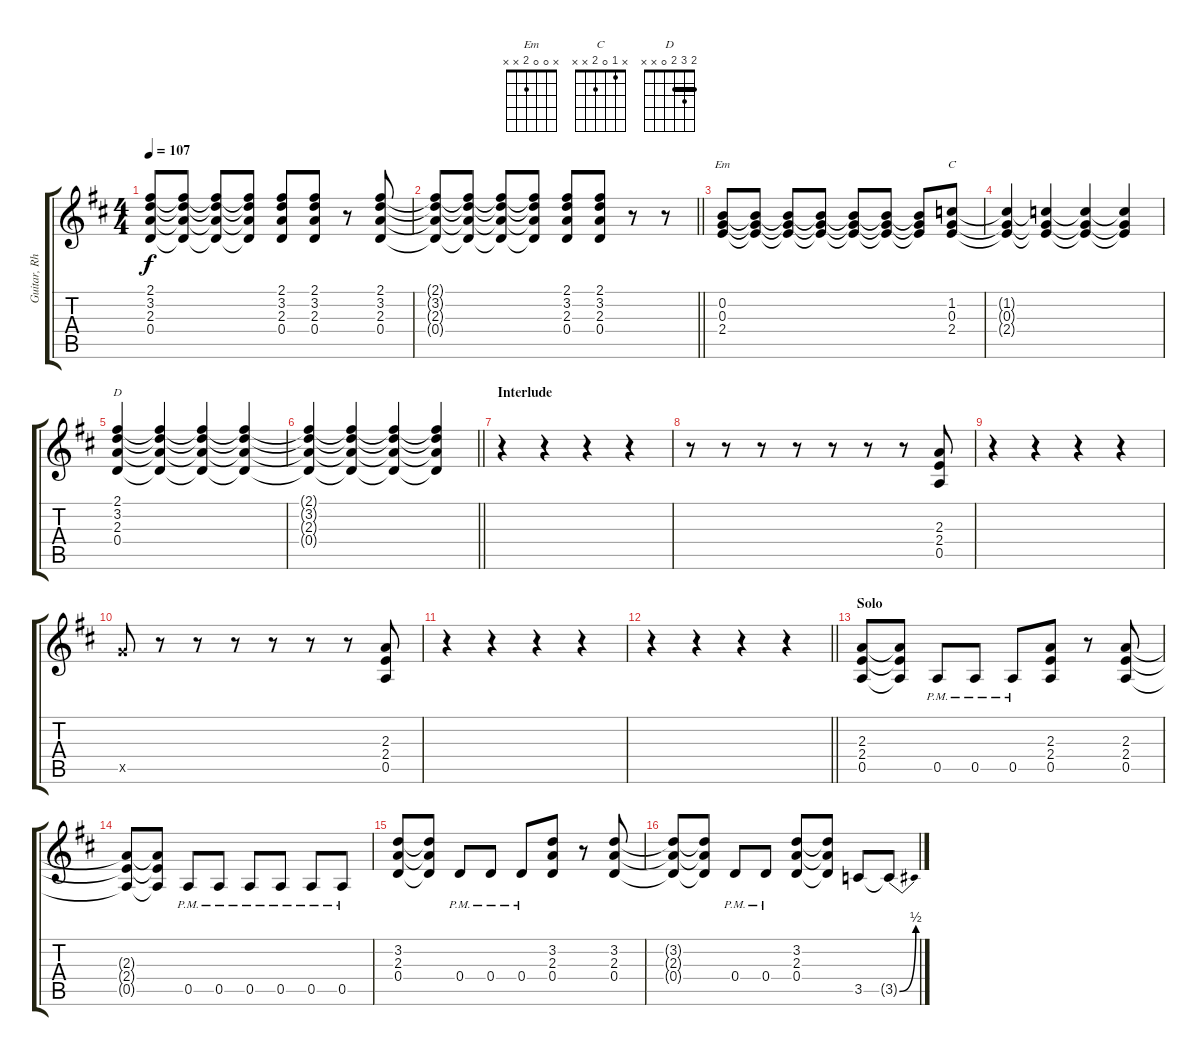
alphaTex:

\track ("Guitar, Rhythm" "Guitar, Rh") {instrument electricguitarclean}
\staff {score tabs}
\tuning (E4 B3 G3 D3 A2 E2) {hide}
\chord ("Em" x 0 0 2 x x)
\chord ("C" x 1 0 2 x x)
\chord ("D" 2 3 2 0 x x) {barre 2}
\ts (4 4)
\tempo 107
\clef g2
\ks d
(2.1{t} 3.2{t} 2.3{t} 0.4{t}).8{dy f} (2.1{t} 3.2{t} 2.3{t} 0.4{t}).8 (2.1{t} 3.2{t} 2.3{t} 0.4{t}).8 (2.1{t} 3.2{t} 2.3{t} 0.4{t}).8 (2.1 3.2 2.3 0.4).8 (2.1 3.2 2.3 0.4).8 r.8 (2.1 3.2 2.3 0.4).8 |
\barLineRight lightlight
(2.1{t} 3.2{t} 2.3{t} 0.4{t}).8 (2.1{t} 3.2{t} 2.3{t} 0.4{t}).8 (2.1{t} 3.2{t} 2.3{t} 0.4{t}).8 (2.1{t} 3.2{t} 2.3{t} 0.4{t}).8 (2.1 3.2 2.3 0.4).8 (2.1 3.2 2.3 0.4).8 r.8 r.8 |
(0.2 0.3 2.4).8{ch "Em"} (0.2{t} 0.3{t} 2.4{t}).8 (0.2{t} 0.3{t} 2.4{t}).8 (0.2{t} 0.3{t} 2.4{t}).8 (0.2{t} 0.3{t} 2.4{t}).8 (0.2{t} 0.3{t} 2.4{t}).8 (0.2{t} 0.3{t} 2.4{t}).8 (1.2 0.3 2.4).8{ch "C"} |
(1.2{t} 0.3{t} 2.4{t}).4 (1.2{t} 0.3{t} 2.4{t}).4 (1.2{t} 0.3{t} 2.4{t}).4 (1.2{t} 0.3{t} 2.4{t}).4 |
(2.1 3.2 2.3 0.4).4{ch "D"} (2.1{t} 3.2{t} 2.3{t} 0.4{t}).4 (2.1{t} 3.2{t} 2.3{t} 0.4{t}).4 (2.1{t} 3.2{t} 2.3{t} 0.4{t}).4 |
\barLineRight lightlight
(2.1{t} 3.2{t} 2.3{t} 0.4{t}).4 (2.1{t} 3.2{t} 2.3{t} 0.4{t}).4 (2.1{t} 3.2{t} 2.3{t} 0.4{t}).4 (2.1{t} 3.2{t} 2.3{t} 0.4{t}).4 |
\section ("" "Interlude")
r.4 r.4 r.4 r.4 |
r.8 r.8 r.8 r.8 r.8 r.8 r.8 (2.3 2.4 0.5).8 |
r.4 r.4 r.4 r.4 |
10.5{x}.8 r.8 r.8 r.8 r.8 r.8 r.8 (2.3 2.4 0.5).8 |
r.4 r.4 r.4 r.4 |
\barLineRight lightlight
r.4 r.4 r.4 r.4 |
\section ("" "Solo")
(2.3 2.4 0.5).8 (2.3{t} 2.4{t} 0.5{t}).8 0.5{pm}.8 0.5{pm}.8 0.5{pm}.8 (2.3 2.4 0.5).8 r.8 (2.3 2.4 0.5).8 |
(2.3{t} 2.4{t} 0.5{t}).8 (2.3{t} 2.4{t} 0.5{t}).8 0.5{pm}.8 0.5{pm}.8 0.5{pm}.8 0.5{pm}.8 0.5{pm}.8 0.5{pm}.8 |
(3.2 2.3 0.4).8 (3.2{t} 2.3{t} 0.4{t}).8 0.4{pm}.8 0.4{pm}.8 0.4{pm}.8 (3.2 2.3 0.4).8 r.8 (3.2 2.3 0.4).8 |
(3.2{t} 2.3{t} 0.4{t}).8 (3.2{t} 2.3{t} 0.4{t}).8 0.4{pm}.8 0.4{pm}.8 (3.2 2.3 0.4).8 (3.2{t} 2.3{t} 0.4{t}).8 3.5.8 3.5{be (bend 0 0 60 2) t}.8
